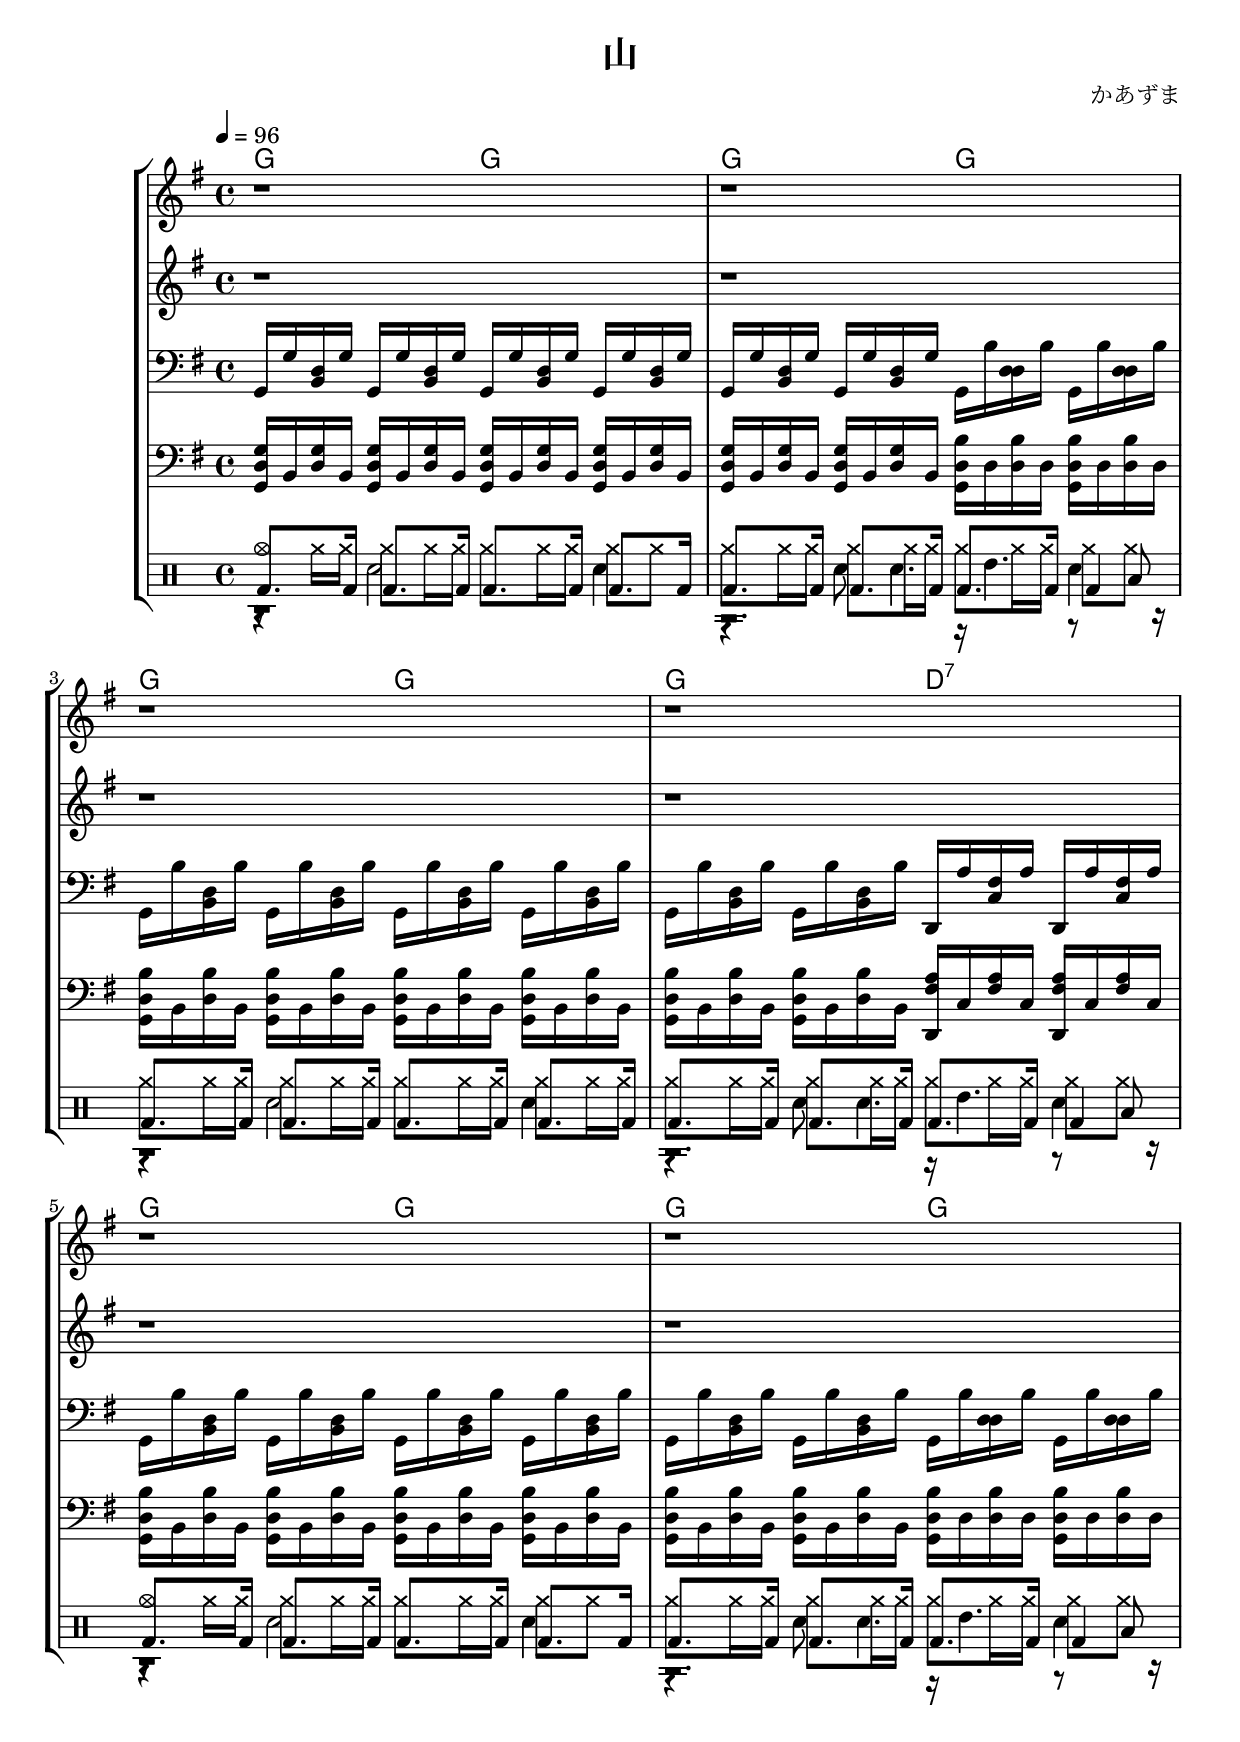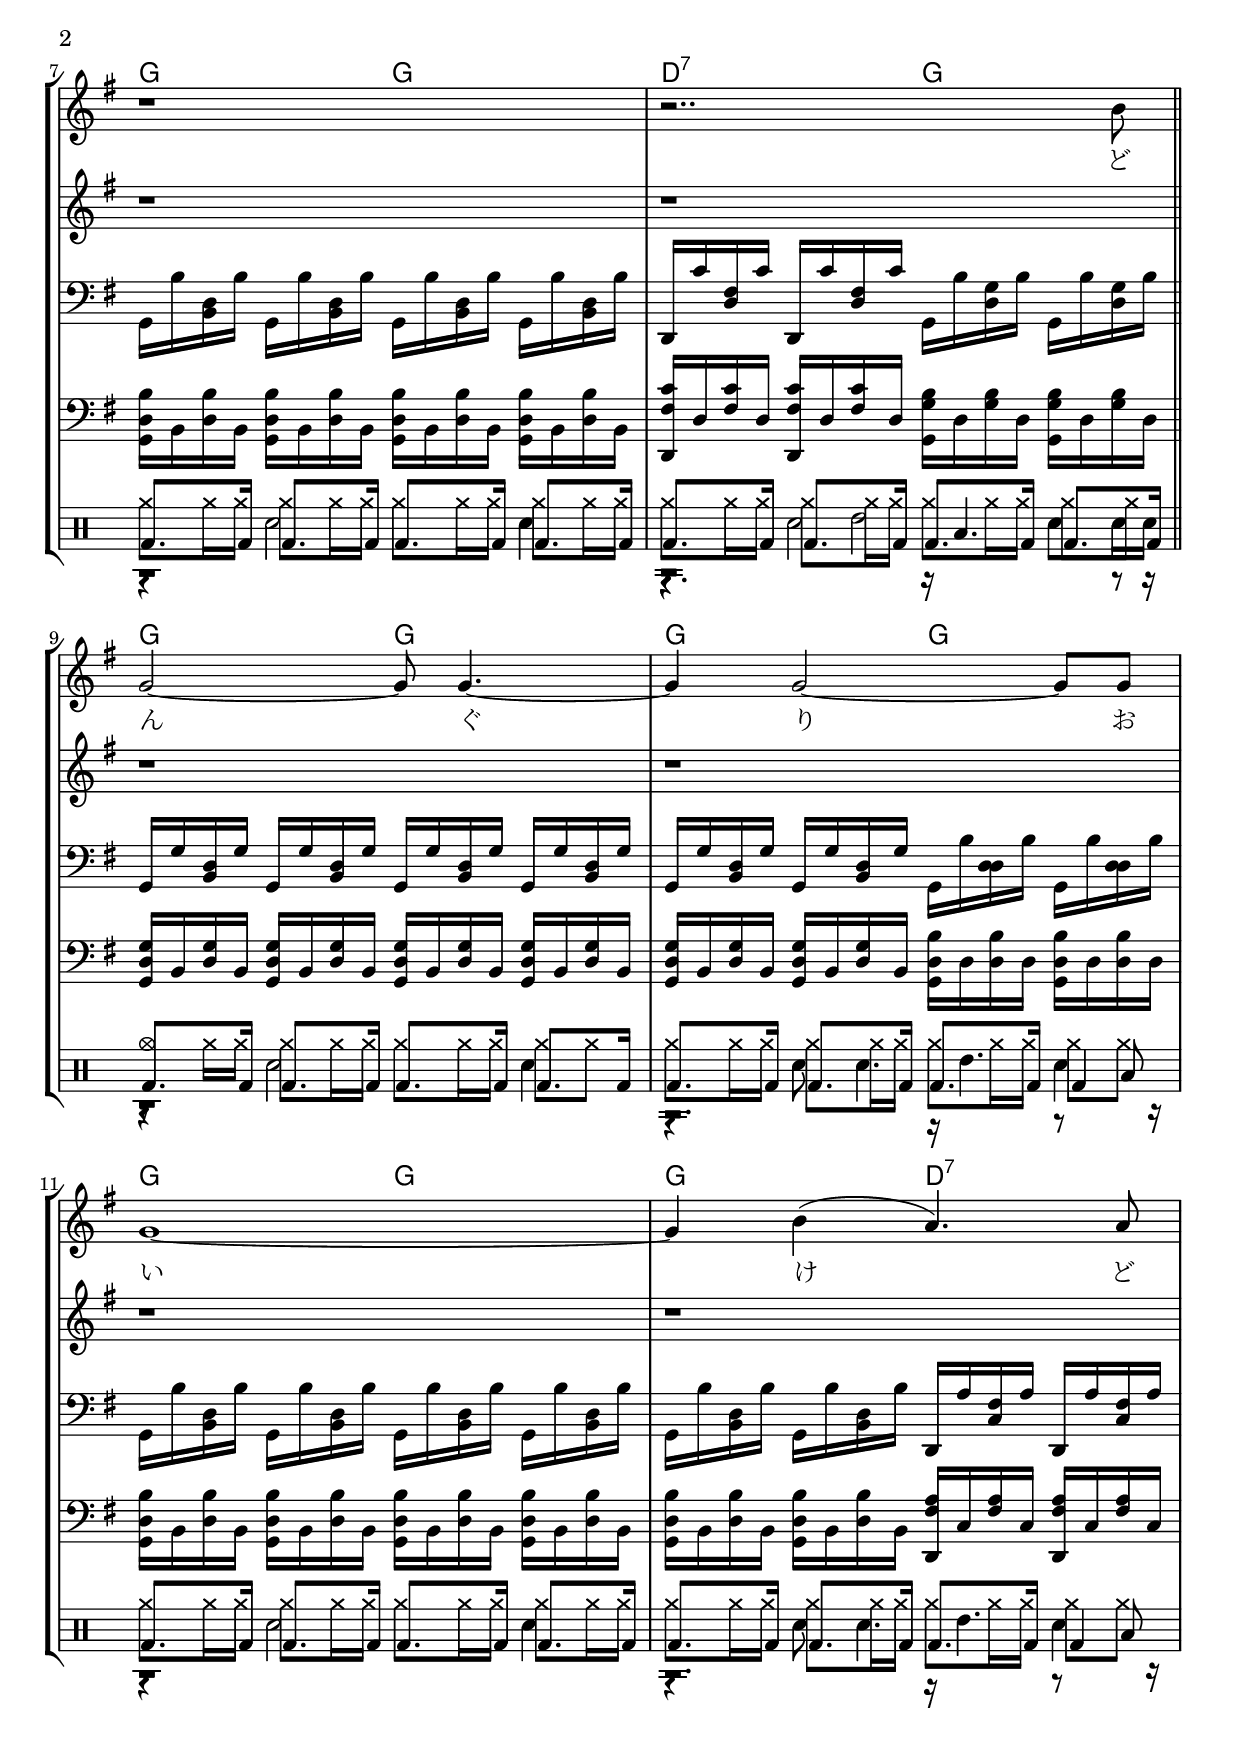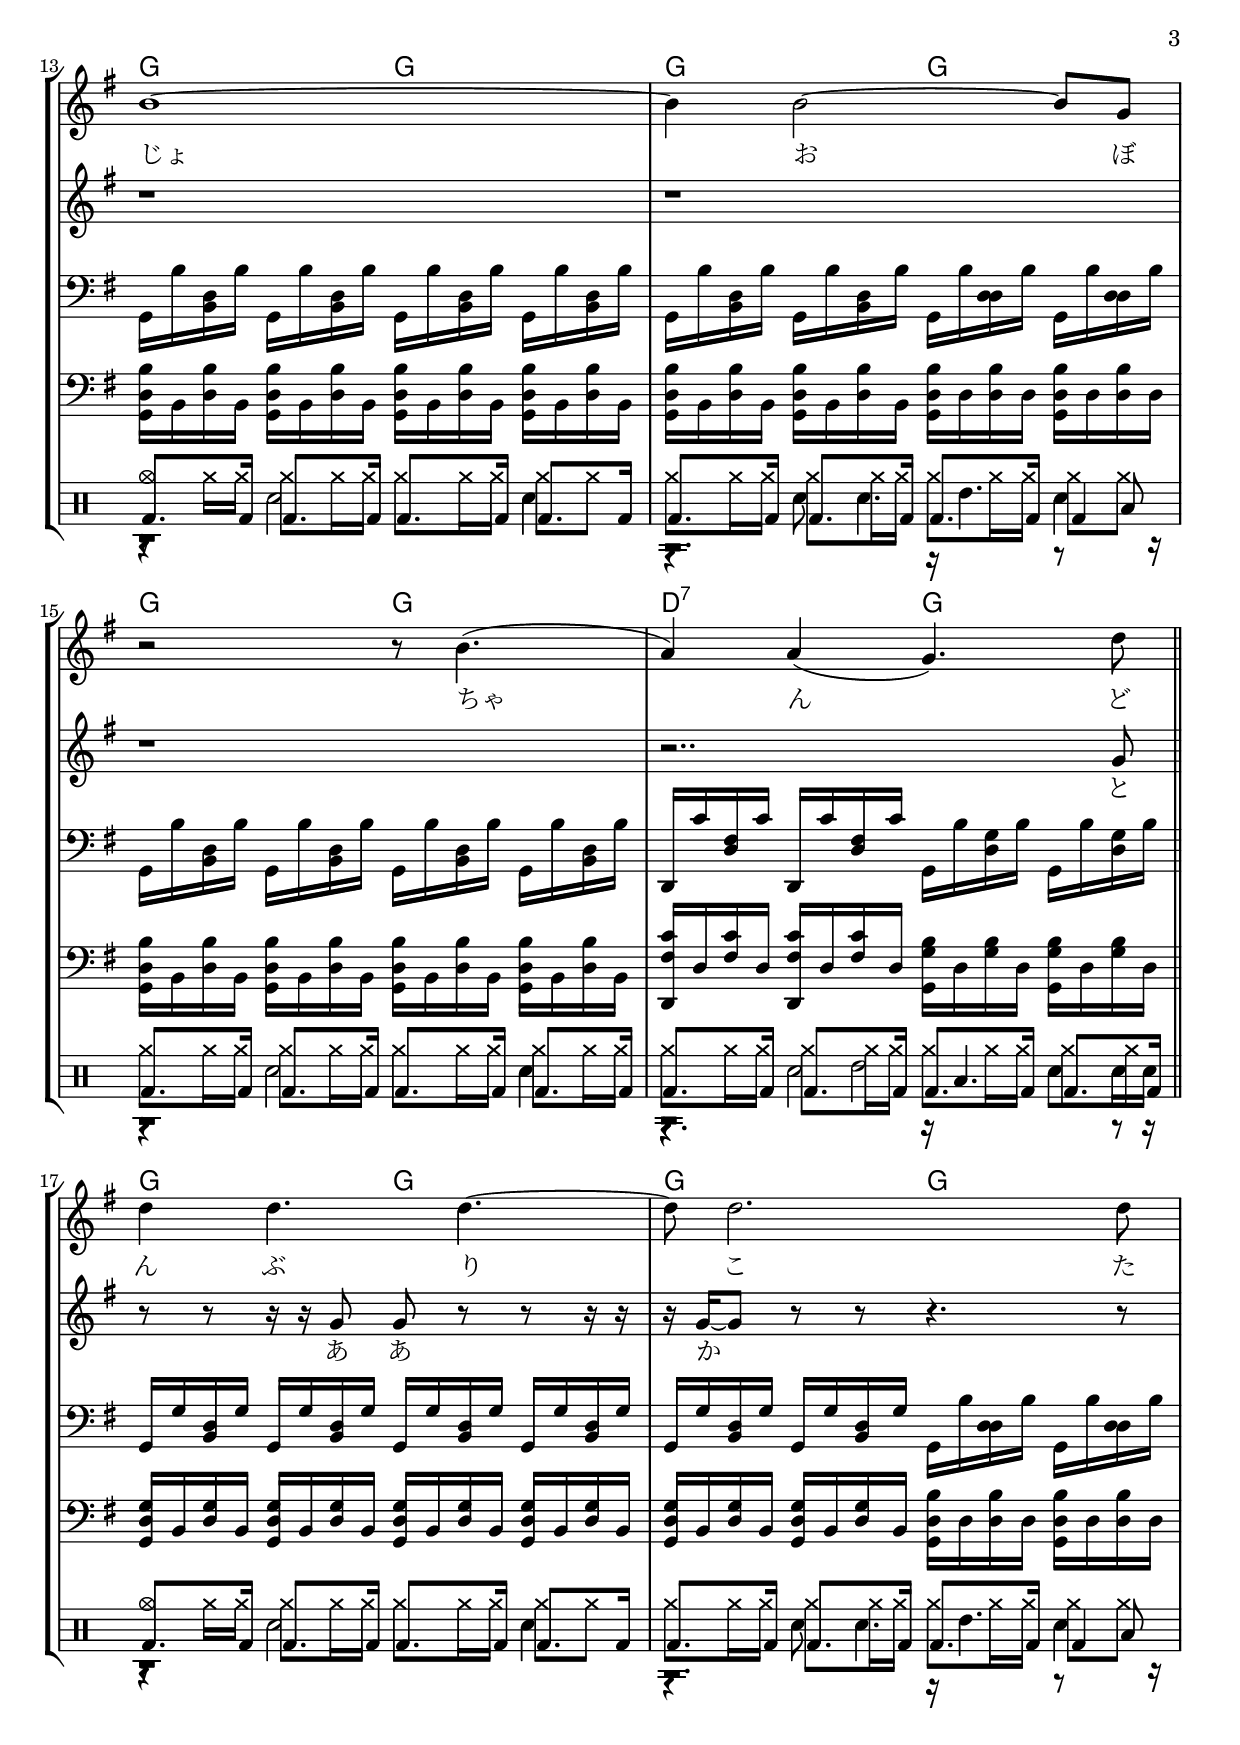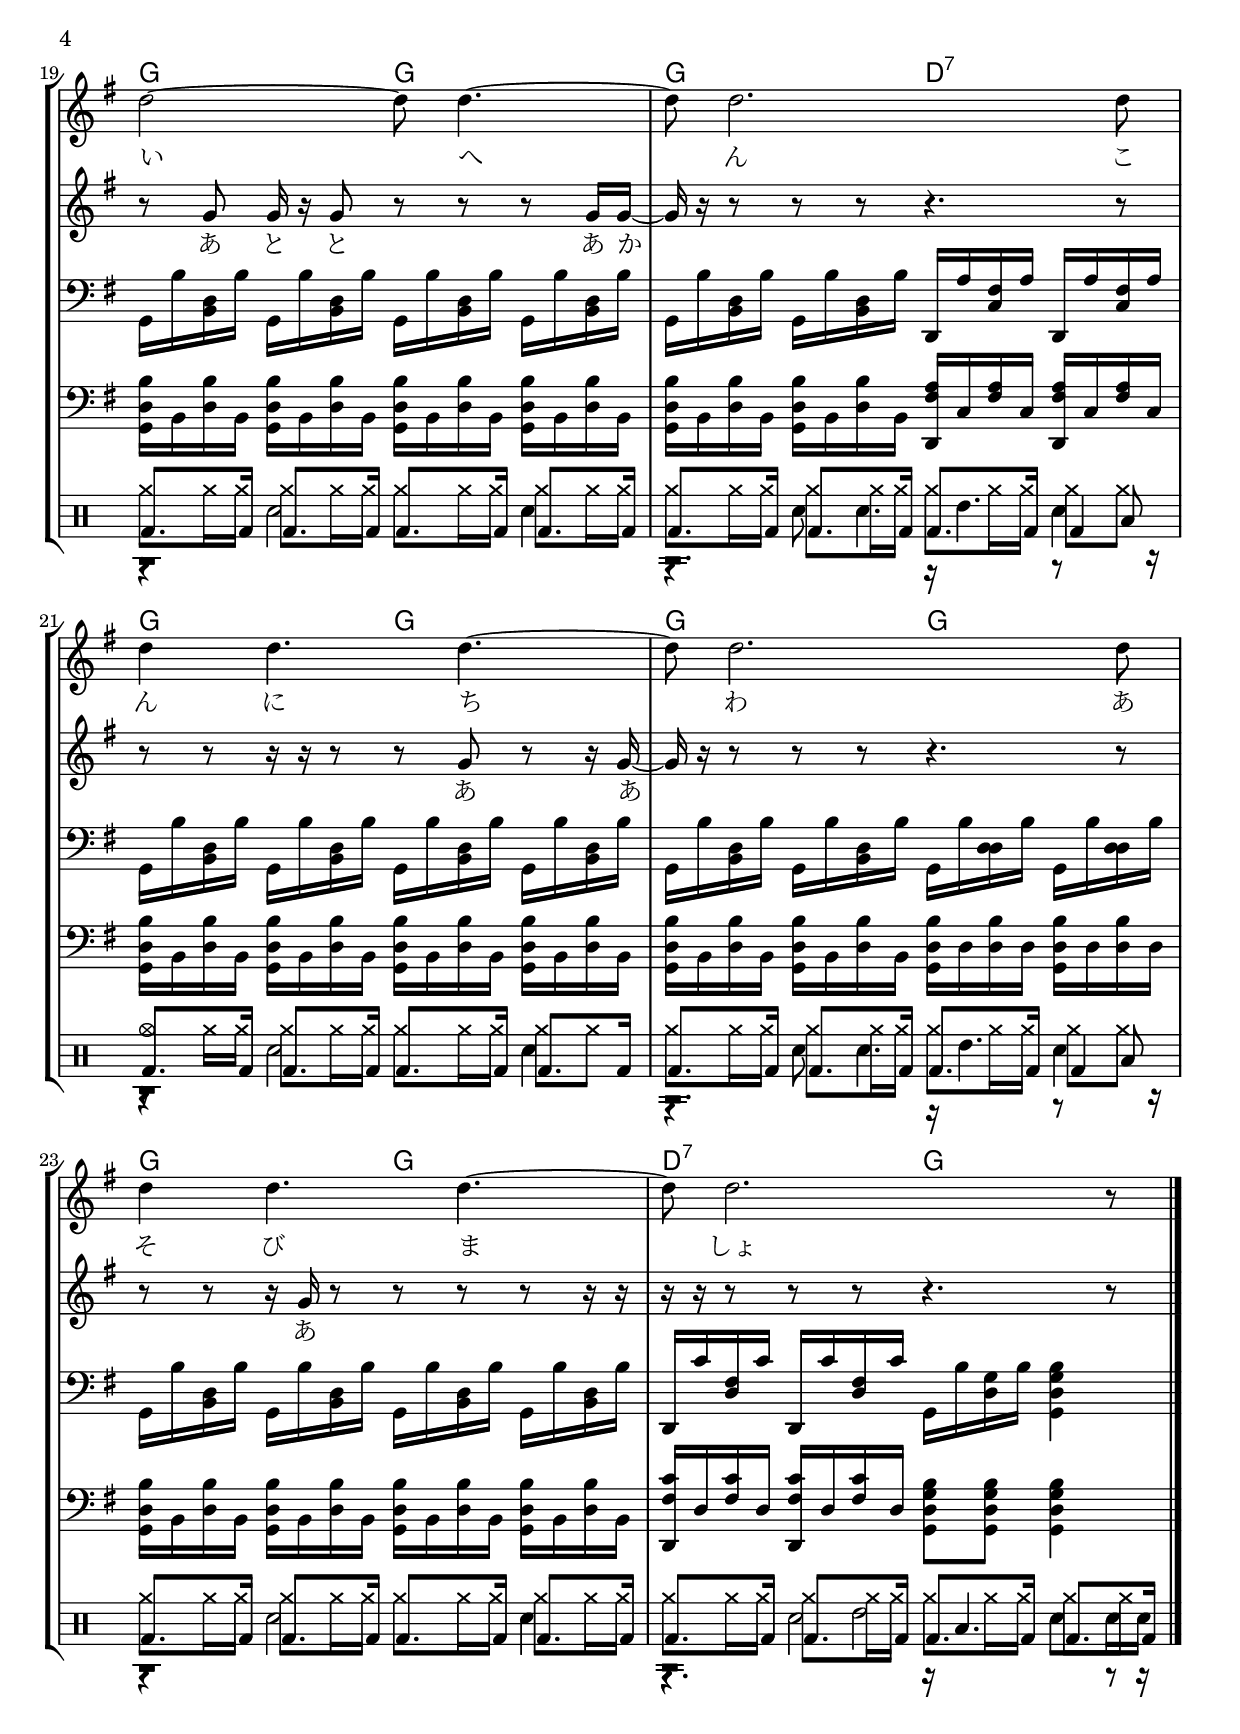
\version "2.12.1"

\header {
	title = \markup {山}
	composer = \markup \center-column {かあずま}
}

harmony = \chordmode {
	g2 g g g g g g d:7 g g g g g g d:7 g 

	g g g g g g g d:7 g g g g g g d:7 g 

	g g g g g g g d:7 g g g g g g d:7 g 
}

melody = {
	\key g \major
	\tempo 4 = 96
	r1 | r1 | r1 | r1 | r1 | r1 | r1 | r2.. 
	\set Staff.midiInstrument = #"FX 6 (goblins)"
	b'8 
	g'2~g'8  g'4.~ 
	g'4  g'2~g'8  g'8 
	g'1~ 
	g'4  b'4  (a'4.)  a'8 
	b'1~ 
	b'4  b'2~b'8  g'8 
	r2  r8  b'4. 
	(a'4)  a'4  (g'4.)  	\set Staff.midiInstrument = #"FX 6 (goblins)"
	d''8 
	d''4  d''4.  d''4.~ 
	d''8  d''2.  d''8 
	d''2~d''8  d''4.~ 
	d''8  d''2.  d''8 
	d''4  d''4.  d''4.~ 
	d''8  d''2.  d''8 
	d''4  d''4.  d''4.~ 
	d''8  d''2.  	r8 	\bar "|."
}

words = \lyricmode {
	
	ど  ん  ぐ  り  お  い  け  ど  じょ  お  ぼ  ちゃ  ん  
	ど  ん  ぶ  り  こ  た  い  へ  ん  こ  ん  に  ち  わ  あ  そ  び  ま  しょ  
}

secondmelody = {
	\key g \major
	\tempo 4 = 96
	r1 | r1 | r1 | r1 | r1 | r1 | r1 | r1   
	r1 | r1 | r1 | r1 | r1 | r1 | r1 | r2.. 
	\set Staff.midiInstrument = #"Guitar Fret Noise"
	g'8 
	r8  r8  r16  r16  g'8  g'8  r8  r8  r16  r16~ 
	r16  g'16  g'8  r8  r8  r4.  r8 
	r8  g'8  g'16  r16  g'8  r8  r8  r8  g'16  g'16~ 
	g'16  r16  r8  r8  r8  r4.  r8 
	r8  r8  r16  r16  r8  r8  g'8  r8  r16  g'16~ 
	g'16  r16  r8  r8  r8  r4.  r8 
	r8  r8  r16  g'16  r8  r8  r8  r8  r16  r16 
	r16  r16  r8  r8  r8  r4.  	r8 	\bar "|."
}

secondwords = \lyricmode {
	
	
	と  あ  あ  か  あ  と  と  あ  か  あ  あ  あ  あ  
}

tempochange = {
	\tempo 4 = 96
	r1 | r1 | r1 | r1 | r1 | r1 | r1 | r1 \bar "||"
	\tempo 4 = 96
	r1 | r1 | r1 | r1 | r1 | r1 | r1 | r1 \bar "||"
	\tempo 4 = 96
	r1 | r1 | r1 | r1 | r1 | r1 | r1 | r1 \bar "|."
}

mainacc = {
	\clef bass
	\set Staff.midiInstrument = #"Kalimba"
	\key g \major
	\tempo 4 = 96
	g,16 g <b, d> g g, g <b, d> g
	g,16 g <b, d> g g, g <b, d> g
	g,16 g <b, d> g g, g <b, d> g
	g,16 b <d d> b g, b <d d> b
	g,16 b <b, d> b g, b <b, d> b
	g,16 b <b, d> b g, b <b, d> b
	g,16 b <b, d> b g, b <b, d> b
	d,16 a <c fis> a d, a <c fis> a
	g,16 b <b, d> b g, b <b, d> b
	g,16 b <b, d> b g, b <b, d> b
	g,16 b <b, d> b g, b <b, d> b
	g,16 b <d d> b g, b <d d> b
	g,16 b <b, d> b g, b <b, d> b
	g,16 b <b, d> b g, b <b, d> b
	d,16 c' <d fis> c' d, c' <d fis> c'
	g,16 b <d g> b g, b <d g> b
	\bar "||"

	\set Staff.midiInstrument = #"Kalimba"
	g,16 g <b, d> g g, g <b, d> g
	g,16 g <b, d> g g, g <b, d> g
	g,16 g <b, d> g g, g <b, d> g
	g,16 b <d d> b g, b <d d> b
	g,16 b <b, d> b g, b <b, d> b
	g,16 b <b, d> b g, b <b, d> b
	g,16 b <b, d> b g, b <b, d> b
	d,16 a <c fis> a d, a <c fis> a
	g,16 b <b, d> b g, b <b, d> b
	g,16 b <b, d> b g, b <b, d> b
	g,16 b <b, d> b g, b <b, d> b
	g,16 b <d d> b g, b <d d> b
	g,16 b <b, d> b g, b <b, d> b
	g,16 b <b, d> b g, b <b, d> b
	d,16 c' <d fis> c' d, c' <d fis> c'
	g,16 b <d g> b g, b <d g> b
	\bar "||"

	\set Staff.midiInstrument = #"Kalimba"
	g,16 g <b, d> g g, g <b, d> g
	g,16 g <b, d> g g, g <b, d> g
	g,16 g <b, d> g g, g <b, d> g
	g,16 b <d d> b g, b <d d> b
	g,16 b <b, d> b g, b <b, d> b
	g,16 b <b, d> b g, b <b, d> b
	g,16 b <b, d> b g, b <b, d> b
	d,16 a <c fis> a d, a <c fis> a
	g,16 b <b, d> b g, b <b, d> b
	g,16 b <b, d> b g, b <b, d> b
	g,16 b <b, d> b g, b <b, d> b
	g,16 b <d d> b g, b <d d> b
	g,16 b <b, d> b g, b <b, d> b
	g,16 b <b, d> b g, b <b, d> b
	d,16 c' <d fis> c' d, c' <d fis> c'
	g,16 b <d g> b <g, d g b>4
	\bar "|."
}

subacc = {
	\clef bass
	\set Staff.midiInstrument = #"FX 2 (soundtrack)"
	\key g \major
	\tempo 4 = 96
	<g, d g>16 b,16 <d g>16 b,16   <g, d g>16 b,16 <d g>16 b,16
	<g, d g>16 b,16 <d g>16 b,16   <g, d g>16 b,16 <d g>16 b,16
	<g, d g>16 b,16 <d g>16 b,16   <g, d g>16 b,16 <d g>16 b,16
	<g, d b>16 d16 <d b>16 d16   <g, d b>16 d16 <d b>16 d16
	<g, d b>16 b,16 <d b>16 b,16   <g, d b>16 b,16 <d b>16 b,16
	<g, d b>16 b,16 <d b>16 b,16   <g, d b>16 b,16 <d b>16 b,16
	<g, d b>16 b,16 <d b>16 b,16   <g, d b>16 b,16 <d b>16 b,16
	<d, fis a>16 c16 <fis a>16 c16   <d, fis a>16 c16 <fis a>16 c16
	<g, d b>16 b,16 <d b>16 b,16   <g, d b>16 b,16 <d b>16 b,16
	<g, d b>16 b,16 <d b>16 b,16   <g, d b>16 b,16 <d b>16 b,16
	<g, d b>16 b,16 <d b>16 b,16   <g, d b>16 b,16 <d b>16 b,16
	<g, d b>16 d16 <d b>16 d16   <g, d b>16 d16 <d b>16 d16
	<g, d b>16 b,16 <d b>16 b,16   <g, d b>16 b,16 <d b>16 b,16
	<g, d b>16 b,16 <d b>16 b,16   <g, d b>16 b,16 <d b>16 b,16
	<d, fis c'>16 d16 <fis c'>16 d16   <d, fis c'>16 d16 <fis c'>16 d16
	<g, g b>16 d16 <g b>16 d16   <g, g b>16 d16 <g b>16 d16
	\bar "||"

	\set Staff.midiInstrument = #"FX 2 (soundtrack)"
	<g, d g>16 b,16 <d g>16 b,16   <g, d g>16 b,16 <d g>16 b,16
	<g, d g>16 b,16 <d g>16 b,16   <g, d g>16 b,16 <d g>16 b,16
	<g, d g>16 b,16 <d g>16 b,16   <g, d g>16 b,16 <d g>16 b,16
	<g, d b>16 d16 <d b>16 d16   <g, d b>16 d16 <d b>16 d16
	<g, d b>16 b,16 <d b>16 b,16   <g, d b>16 b,16 <d b>16 b,16
	<g, d b>16 b,16 <d b>16 b,16   <g, d b>16 b,16 <d b>16 b,16
	<g, d b>16 b,16 <d b>16 b,16   <g, d b>16 b,16 <d b>16 b,16
	<d, fis a>16 c16 <fis a>16 c16   <d, fis a>16 c16 <fis a>16 c16
	<g, d b>16 b,16 <d b>16 b,16   <g, d b>16 b,16 <d b>16 b,16
	<g, d b>16 b,16 <d b>16 b,16   <g, d b>16 b,16 <d b>16 b,16
	<g, d b>16 b,16 <d b>16 b,16   <g, d b>16 b,16 <d b>16 b,16
	<g, d b>16 d16 <d b>16 d16   <g, d b>16 d16 <d b>16 d16
	<g, d b>16 b,16 <d b>16 b,16   <g, d b>16 b,16 <d b>16 b,16
	<g, d b>16 b,16 <d b>16 b,16   <g, d b>16 b,16 <d b>16 b,16
	<d, fis c'>16 d16 <fis c'>16 d16   <d, fis c'>16 d16 <fis c'>16 d16
	<g, g b>16 d16 <g b>16 d16   <g, g b>16 d16 <g b>16 d16
	\bar "||"

	\set Staff.midiInstrument = #"FX 2 (soundtrack)"
	<g, d g>16 b,16 <d g>16 b,16   <g, d g>16 b,16 <d g>16 b,16
	<g, d g>16 b,16 <d g>16 b,16   <g, d g>16 b,16 <d g>16 b,16
	<g, d g>16 b,16 <d g>16 b,16   <g, d g>16 b,16 <d g>16 b,16
	<g, d b>16 d16 <d b>16 d16   <g, d b>16 d16 <d b>16 d16
	<g, d b>16 b,16 <d b>16 b,16   <g, d b>16 b,16 <d b>16 b,16
	<g, d b>16 b,16 <d b>16 b,16   <g, d b>16 b,16 <d b>16 b,16
	<g, d b>16 b,16 <d b>16 b,16   <g, d b>16 b,16 <d b>16 b,16
	<d, fis a>16 c16 <fis a>16 c16   <d, fis a>16 c16 <fis a>16 c16
	<g, d b>16 b,16 <d b>16 b,16   <g, d b>16 b,16 <d b>16 b,16
	<g, d b>16 b,16 <d b>16 b,16   <g, d b>16 b,16 <d b>16 b,16
	<g, d b>16 b,16 <d b>16 b,16   <g, d b>16 b,16 <d b>16 b,16
	<g, d b>16 d16 <d b>16 d16   <g, d b>16 d16 <d b>16 d16
	<g, d b>16 b,16 <d b>16 b,16   <g, d b>16 b,16 <d b>16 b,16
	<g, d b>16 b,16 <d b>16 b,16   <g, d b>16 b,16 <d b>16 b,16
	<d, fis c'>16 d16 <fis c'>16 d16   <d, fis c'>16 d16 <fis c'>16 d16
	<g, d g b>8 <g, d g b>8 <g, d g b>4
	\bar "|."
}

percA = {
	\drummode {
	r8 cymr16 cymr16 cymr8 cymr16 cymr16 cymr8 cymr16 cymr16 cymr8 cymr8  |cymr8 cymr16 cymr16 cymr8 cymr16 cymr16 cymr8 cymr16 cymr16 cymr8 cymr8  |cymr8 cymr16 cymr16 cymr8 cymr16 cymr16 cymr8 cymr16 cymr16 cymr8 cymr16 cymr16  |cymr8 cymr16 cymr16 cymr8 cymr16 cymr16 cymr8 cymr16 cymr16 cymr8 cymr8  |r8 cymr16 cymr16 cymr8 cymr16 cymr16 cymr8 cymr16 cymr16 cymr8 cymr8  |cymr8 cymr16 cymr16 cymr8 cymr16 cymr16 cymr8 cymr16 cymr16 cymr8 cymr8  |cymr8 cymr16 cymr16 cymr8 cymr16 cymr16 cymr8 cymr16 cymr16 cymr8 cymr16 cymr16  |cymr8 cymr16 cymr16 cymr8 cymr16 cymr16 cymr8 cymr16 cymr16 cymr8 cymr8  \bar "||"
	r8 cymr16 cymr16 cymr8 cymr16 cymr16 cymr8 cymr16 cymr16 cymr8 cymr8  |cymr8 cymr16 cymr16 cymr8 cymr16 cymr16 cymr8 cymr16 cymr16 cymr8 cymr8  |cymr8 cymr16 cymr16 cymr8 cymr16 cymr16 cymr8 cymr16 cymr16 cymr8 cymr16 cymr16  |cymr8 cymr16 cymr16 cymr8 cymr16 cymr16 cymr8 cymr16 cymr16 cymr8 cymr8  |r8 cymr16 cymr16 cymr8 cymr16 cymr16 cymr8 cymr16 cymr16 cymr8 cymr8  |cymr8 cymr16 cymr16 cymr8 cymr16 cymr16 cymr8 cymr16 cymr16 cymr8 cymr8  |cymr8 cymr16 cymr16 cymr8 cymr16 cymr16 cymr8 cymr16 cymr16 cymr8 cymr16 cymr16  |cymr8 cymr16 cymr16 cymr8 cymr16 cymr16 cymr8 cymr16 cymr16 cymr8 cymr8  \bar "||"
	r8 cymr16 cymr16 cymr8 cymr16 cymr16 cymr8 cymr16 cymr16 cymr8 cymr8  |cymr8 cymr16 cymr16 cymr8 cymr16 cymr16 cymr8 cymr16 cymr16 cymr8 cymr8  |cymr8 cymr16 cymr16 cymr8 cymr16 cymr16 cymr8 cymr16 cymr16 cymr8 cymr16 cymr16  |cymr8 cymr16 cymr16 cymr8 cymr16 cymr16 cymr8 cymr16 cymr16 cymr8 cymr8  |r8 cymr16 cymr16 cymr8 cymr16 cymr16 cymr8 cymr16 cymr16 cymr8 cymr8  |cymr8 cymr16 cymr16 cymr8 cymr16 cymr16 cymr8 cymr16 cymr16 cymr8 cymr8  |cymr8 cymr16 cymr16 cymr8 cymr16 cymr16 cymr8 cymr16 cymr16 cymr8 cymr16 cymr16  |cymr8 cymr16 cymr16 cymr8 cymr16 cymr16 cymr8 cymr16 cymr16 cymr8 cymr8  \bar "|."
	}
}

percB = {
	\drummode {
	r4 sn2 sn4  |r4 sn8 sn4. sn4  |r4 sn2 sn4  |r4 sn8 sn4. sn4  |r4 sn2 sn4  |r4 sn8 sn4. sn4  |r4 sn2 sn4  |r4 sn2 sn8 sn16 sn16  \bar "||"
	r4 sn2 sn4  |r4 sn8 sn4. sn4  |r4 sn2 sn4  |r4 sn8 sn4. sn4  |r4 sn2 sn4  |r4 sn8 sn4. sn4  |r4 sn2 sn4  |r4 sn2 sn8 sn16 sn16  \bar "||"
	r4 sn2 sn4  |r4 sn8 sn4. sn4  |r4 sn2 sn4  |r4 sn8 sn4. sn4  |r4 sn2 sn4  |r4 sn8 sn4. sn4  |r4 sn2 sn4  |r4 sn2 sn8 sn16 sn16  \bar "|."
	}
}

percC = {
	\drummode {
	bd8. bd16 bd8. bd16 bd8. bd16 bd8. bd16  |bd8. bd16 bd8. bd16 bd8. bd16 bd4  |bd8. bd16 bd8. bd16 bd8. bd16 bd8. bd16  |bd8. bd16 bd8. bd16 bd8. bd16 bd4  |bd8. bd16 bd8. bd16 bd8. bd16 bd8. bd16  |bd8. bd16 bd8. bd16 bd8. bd16 bd4  |bd8. bd16 bd8. bd16 bd8. bd16 bd8. bd16  |bd8. bd16 bd8. bd16 bd8. bd16 bd8. bd16  \bar "||"
	bd8. bd16 bd8. bd16 bd8. bd16 bd8. bd16  |bd8. bd16 bd8. bd16 bd8. bd16 bd4  |bd8. bd16 bd8. bd16 bd8. bd16 bd8. bd16  |bd8. bd16 bd8. bd16 bd8. bd16 bd4  |bd8. bd16 bd8. bd16 bd8. bd16 bd8. bd16  |bd8. bd16 bd8. bd16 bd8. bd16 bd4  |bd8. bd16 bd8. bd16 bd8. bd16 bd8. bd16  |bd8. bd16 bd8. bd16 bd8. bd16 bd8. bd16  \bar "||"
	bd8. bd16 bd8. bd16 bd8. bd16 bd8. bd16  |bd8. bd16 bd8. bd16 bd8. bd16 bd4  |bd8. bd16 bd8. bd16 bd8. bd16 bd8. bd16  |bd8. bd16 bd8. bd16 bd8. bd16 bd4  |bd8. bd16 bd8. bd16 bd8. bd16 bd8. bd16  |bd8. bd16 bd8. bd16 bd8. bd16 bd4  |bd8. bd16 bd8. bd16 bd8. bd16 bd8. bd16  |bd8. bd16 bd8. bd16 bd8. bd16 bd8. bd16  \bar "|."
	}
}

percD = {
	\drummode {
	r1  |r2 r16 tommh4. r16  |r1  |r2 r16 tommh4. r16  |r1  |r2 r16 tommh4. r16  |r1  |r4. tommh2 r8  \bar "||"
	r1  |r2 r16 tommh4. r16  |r1  |r2 r16 tommh4. r16  |r1  |r2 r16 tommh4. r16  |r1  |r4. tommh2 r8  \bar "||"
	r1  |r2 r16 tommh4. r16  |r1  |r2 r16 tommh4. r16  |r1  |r2 r16 tommh4. r16  |r1  |r4. tommh2 r8  \bar "|."
	}
}

percE = {
	\drummode {
	r1  |r2. r8 toml8  |r1  |r2. r8 toml8  |r1  |r2. r8 toml8  |r1  |r2 r16 toml4. r16  \bar "||"
	r1  |r2. r8 toml8  |r1  |r2. r8 toml8  |r1  |r2. r8 toml8  |r1  |r2 r16 toml4. r16  \bar "||"
	r1  |r2. r8 toml8  |r1  |r2. r8 toml8  |r1  |r2. r8 toml8  |r1  |r2 r16 toml4. r16  \bar "|."
	}
}

percF = {
	\drummode {
	cymc1  |r1 |r1 |r1 |cymc1  |r1 |r1 |r1 \bar "||"
	cymc1  |r1 |r1 |r1 |cymc1  |r1 |r1 |r1 \bar "||"
	cymc1  |r1 |r1 |r1 |cymc1  |r1 |r1 |r1 \bar "|."
	}
}

\score {
	<<
		\new StaffGroup <<
			\new ChordNames {\harmony}
			\new Voice = "melody" {\melody}
			\new Lyrics \lyricsto "melody" \words
			\new Voice = "secondmelody" {\secondmelody}
			\new Lyrics \lyricsto "secondmelody" \secondwords
			\new Staff = "mainacc" {\mainacc}
			\new Staff = "subacc" {\subacc}
			\new DrumStaff <<
				\new DrumVoice {\percA}
				\new DrumVoice {\percB}
				\new DrumVoice {\percC}
				\new DrumVoice {\percD}
				\new DrumVoice {\percE}
				\new DrumVoice {\percF}
			>>
		>>
	>>
	\layout { }
}
